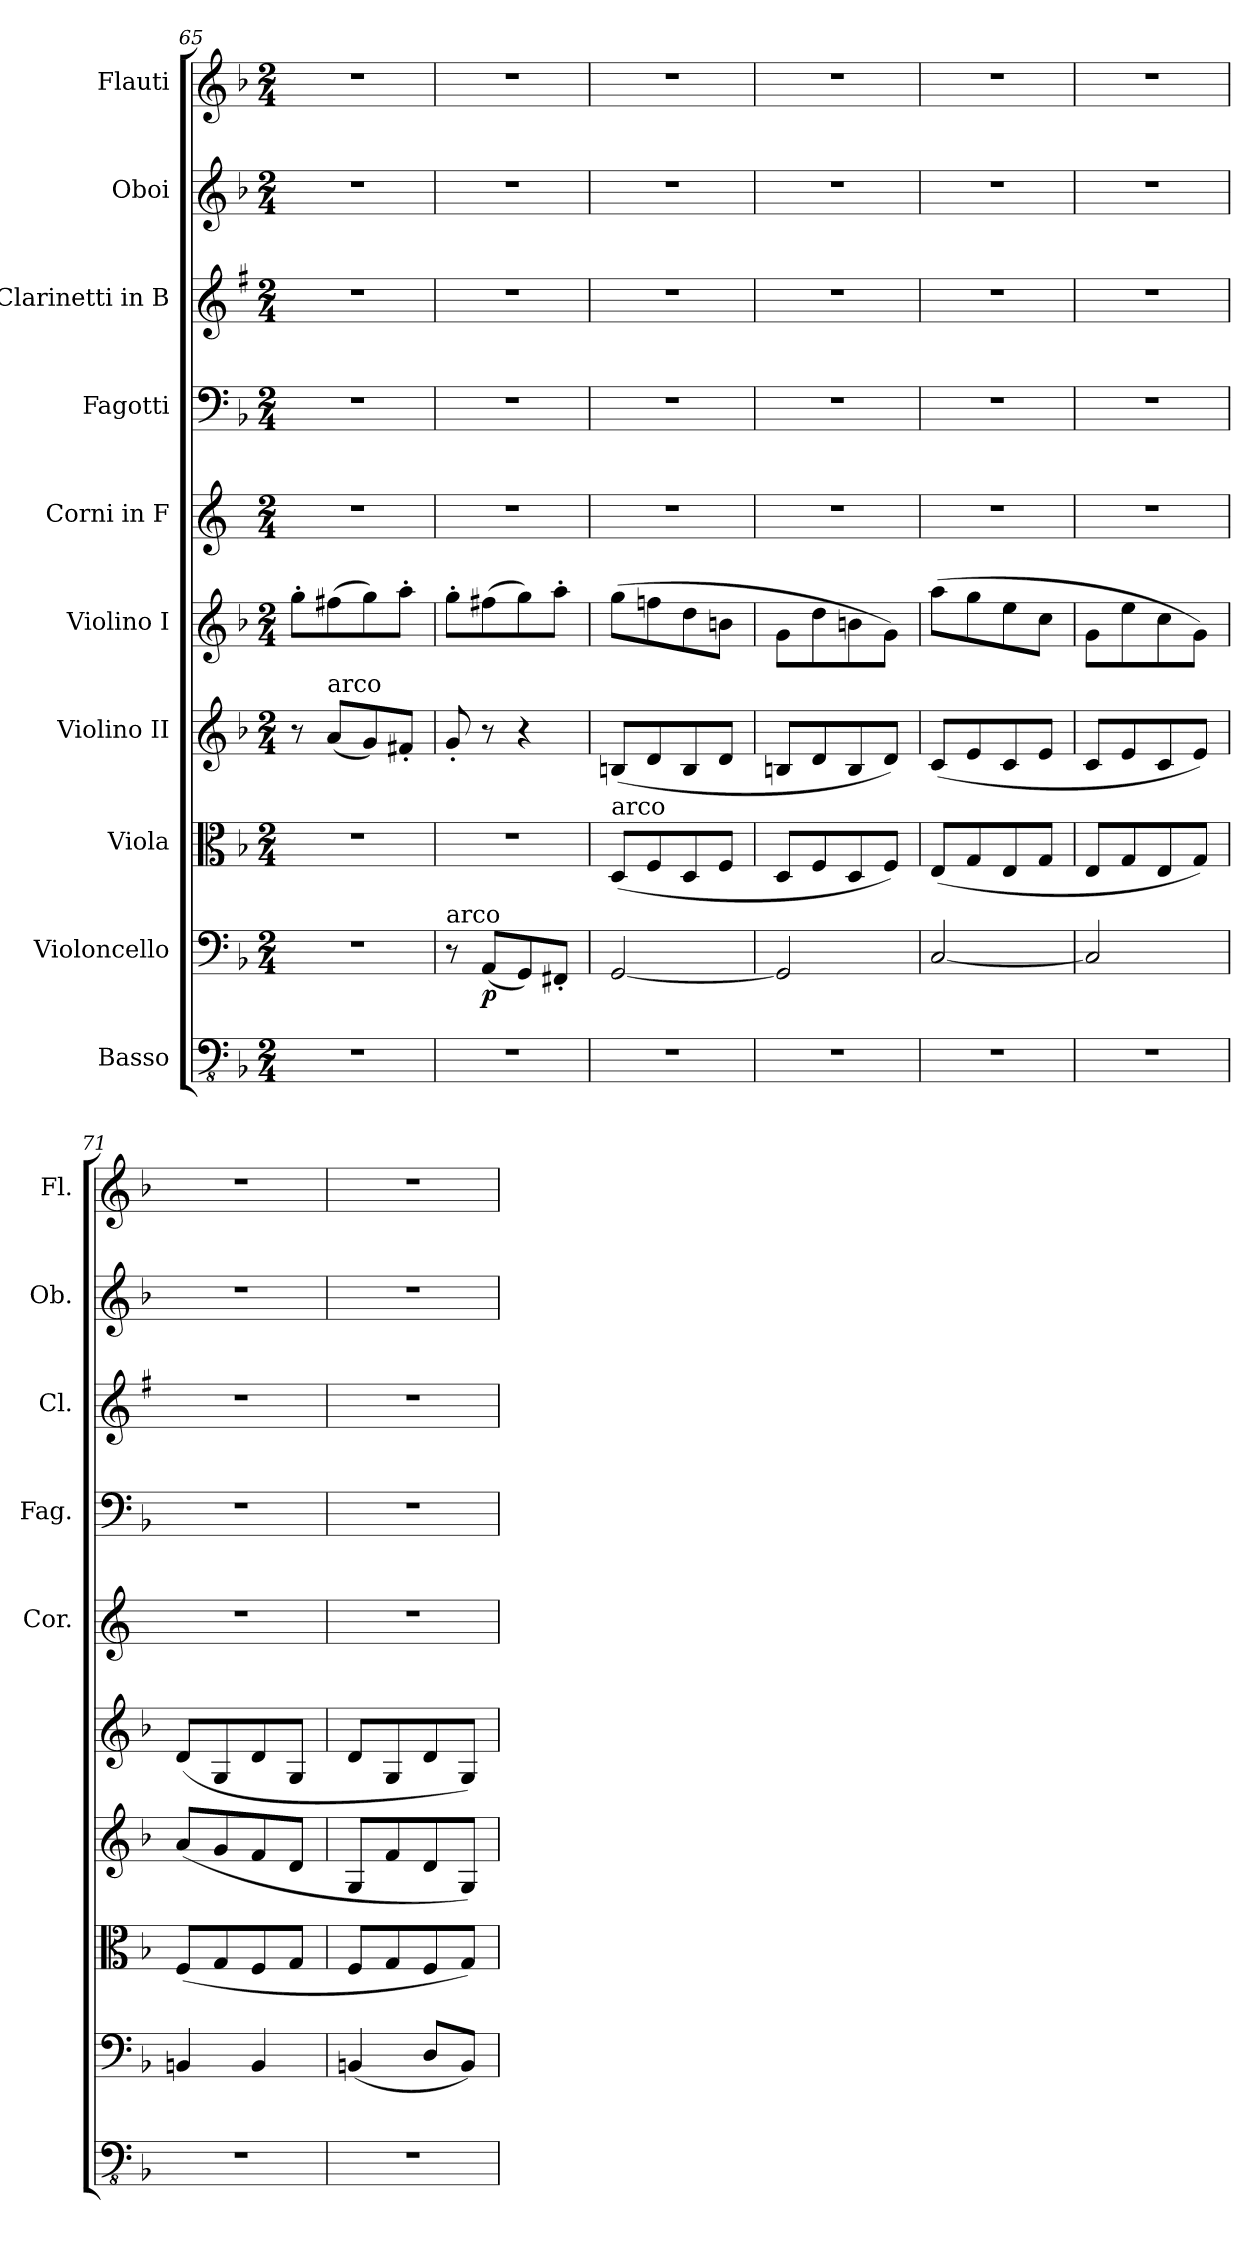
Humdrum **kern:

**kern	**kern	**dynam	**kern	**kern	**kern	**kern	**kern	**kern	**kern	**kern
*part10	*part9	*part9	*part8	*part7	*part6	*part5	*part4	*part3	*part2	*part1
*staff10	*staff9	*staff9	*staff8	*staff7	*staff6	*staff5	*staff4	*staff3	*staff2	*staff1
*I"Basso	*I"Violoncello	*	*I"Viola	*I"Violino II	*I"Violino I	*I"Corni in F	*I"Fagotti	*I"Clarinetti in B	*I"Oboi	*I"Flauti
*	*	*	*	*	*	*I'Cor.	*I'Fag.	*I'Cl.	*I'Ob.	*I'Fl.
*clefFv4	*clefF4	*	*clefC3	*clefG2	*clefG2	*clefG2	*clefF4	*clefG2	*clefG2	*clefG2
*	*	*	*	*	*	*ITrd4c7	*	*ITrd1c2	*	*
*k[b-]	*k[b-]	*	*k[b-]	*k[b-]	*k[b-]	*k[b-]	*k[b-]	*k[b-]	*k[b-]	*k[b-]
*M2/4	*M2/4	*	*M2/4	*M2/4	*M2/4	*M2/4	*M2/4	*M2/4	*M2/4	*M2/4
=65	=65	=65	=65	=65	=65	=65	=65	=65	=65	=65
2r	2r	.	2r	8r	8gg'\L	2r	2r	2r	2r	2r
!	!	!	!	!LO:TX:a:t=arco	!	!	!	!	!	!
.	.	.	.	(8a/L	(8ff#X\	.	.	.	.	.
.	.	.	.	8g/)	8gg\)	.	.	.	.	.
.	.	.	.	8f#X'/J	8aa'\J	.	.	.	.	.
=66	=66	=66	=66	=66	=66	=66	=66	=66	=66	=66
!	!LO:TX:a:t=arco	!	!	!	!	!	!	!	!	!
2r	8r	.	2r	8g'/	8gg'\L	2r	2r	2r	2r	2r
!	!	!LO:DY:b	!	!	!	!	!	!	!	!
.	(8AA/L	p	.	8r	(8ff#X\	.	.	.	.	.
.	8GG/)	.	.	4r	8gg\)	.	.	.	.	.
.	8FF#X'/J	.	.	.	8aa'\J	.	.	.	.	.
!!LO:LB:g=z
=67	=67	=67	=67	=67	=67	=67	=67	=67	=67	=67
!	!	!	!LO:TX:a:t=arco	!	!	!	!	!	!	!
2r	[2GG/	.	(8D/L	(8Bn/L	(8gg\L	2r	2r	2r	2r	2r
.	.	.	8F/	8d/	8ffn\	.	.	.	.	.
.	.	.	8D/	8B/	8dd\	.	.	.	.	.
.	.	.	8F/J	8d/J	8bn\J	.	.	.	.	.
=68	=68	=68	=68	=68	=68	=68	=68	=68	=68	=68
2r	2GG/]	.	8D/L	8Bn/L	8g\L	2r	2r	2r	2r	2r
.	.	.	8F/	8d/	8dd\	.	.	.	.	.
.	.	.	8D/	8B/	8bn\	.	.	.	.	.
.	.	.	8F/J)	8d/J)	8g\J)	.	.	.	.	.
=69	=69	=69	=69	=69	=69	=69	=69	=69	=69	=69
2r	[2C/	.	(8E/L	(8c/L	(8aa\L	2r	2r	2r	2r	2r
.	.	.	8G/	8e/	8gg\	.	.	.	.	.
.	.	.	8E/	8c/	8ee\	.	.	.	.	.
.	.	.	8G/J	8e/J	8cc\J	.	.	.	.	.
=70	=70	=70	=70	=70	=70	=70	=70	=70	=70	=70
2r	2C/]	.	8E/L	8c/L	8g\L	2r	2r	2r	2r	2r
.	.	.	8G/	8e/	8ee\	.	.	.	.	.
.	.	.	8E/	8c/	8cc\	.	.	.	.	.
.	.	.	8G/J)	8e/J)	8g\J)	.	.	.	.	.
=71	=71	=71	=71	=71	=71	=71	=71	=71	=71	=71
2r	4BBn/	.	(8F/L	(8a/L	(8d/L	2r	2r	2r	2r	2r
.	.	.	8G/	8g/	8G/	.	.	.	.	.
.	4BB/	.	8F/	8f/	8d/	.	.	.	.	.
.	.	.	8G/J	8d/J	8G/J	.	.	.	.	.
=72	=72	=72	=72	=72	=72	=72	=72	=72	=72	=72
2r	(4BBn/	.	8F/L	8G/L	8d/L	2r	2r	2r	2r	2r
.	.	.	8G/	8f/	8G/	.	.	.	.	.
.	8D/L	.	8F/	8d/	8d/	.	.	.	.	.
.	8BB/J)	.	8G/J)	8G/J)	8G/J)	.	.	.	.	.
=	=	=	=	=	=	=	=	=	=	=
*-	*-	*-	*-	*-	*-	*-	*-	*-	*-	*-
